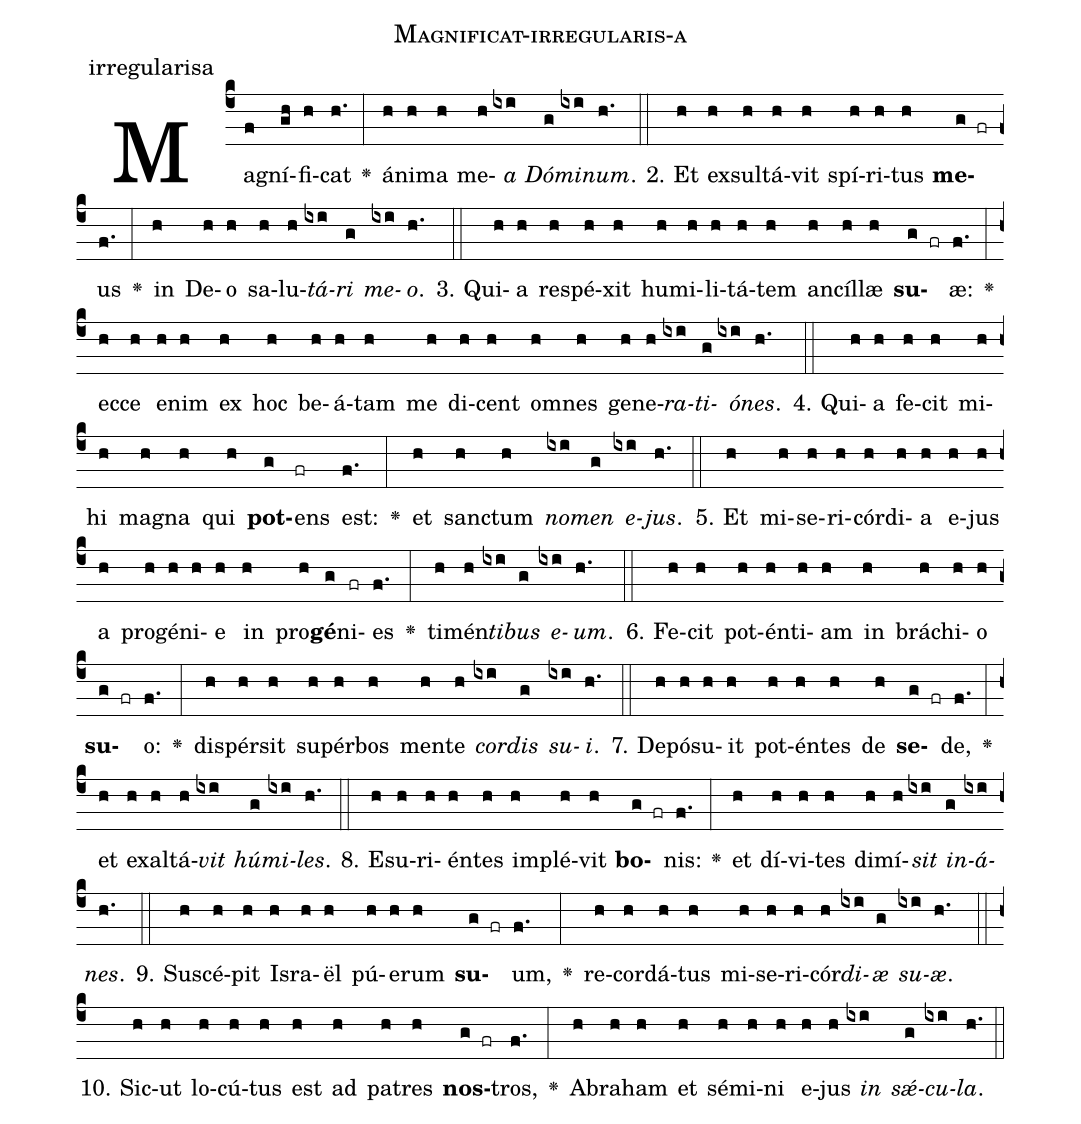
name: Magnificat-irregularis-a;
annotation: irregularisa;
%%
(c4)Ma(f)gní(gh)fi(h)cat(h.) <v>\greheightstar</v>(:) á(h)ni(h)ma(h) me(h)<i>a</i>(ixi) <i>Dó</i>(g)<i>mi</i>(ixi)<i>num</i>.(h.) (::)
2. Et(h) ex(h)sul(h)tá(h)vit(h) spí(h)ri(h)tus(h) <b>me</b>(g fr)us(f.) <v>\greheightstar</v>(:) in(h) De(h)o(h) sa(h)lu(h)<i>tá</i>(ixi)<i>ri</i>(g) <i>me</i>(ixi)<i>o</i>.(h.) (::)
3. Qui(h)a(h) re(h)spé(h)xit(h) hu(h)mi(h)li(h)tá(h)tem(h) an(h)cíl(h)læ(h) <b>su</b>(g fr)æ:(f.) <v>\greheightstar</v>(:) ec(h)ce(h) e(h)nim(h) ex(h) hoc(h) be(h)á(h)tam(h) me(h) di(h)cent(h) om(h)nes(h) ge(h)ne(h)<i>ra</i>(ixi)<i>ti</i>(g)<i>ó</i>(ixi)<i>nes</i>.(h.) (::)
4. Qui(h)a(h) fe(h)cit(h) mi(h)hi(h) ma(h)gna(h) qui(h) <b>pot</b>(g)ens(fr) est:(f.) <v>\greheightstar</v>(:) et(h) sanc(h)tum(h) <i>no</i>(ixi)<i>men</i>(g) <i>e</i>(ixi)<i>jus</i>.(h.) (::)
5. Et(h) mi(h)se(h)ri(h)cór(h)di(h)a(h) e(h)jus(h) a(h) pro(h)gé(h)ni(h)e(h) in(h) pro(h)<b>gé</b>(g)ni(fr)es(f.) <v>\greheightstar</v>(:) ti(h)mén(h)<i>ti</i>(ixi)<i>bus</i>(g) <i>e</i>(ixi)<i>um</i>.(h.) (::)
6. Fe(h)cit(h) pot(h)én(h)ti(h)am(h) in(h) brá(h)chi(h)o(h) <b>su</b>(g fr)o:(f.) <v>\greheightstar</v>(:) di(h)spér(h)sit(h) su(h)pér(h)bos(h) men(h)te(h) <i>cor</i>(ixi)<i>dis</i>(g) <i>su</i>(ixi)<i>i</i>.(h.) (::)
7. De(h)pó(h)su(h)it(h) pot(h)én(h)tes(h) de(h) <b>se</b>(g fr)de,(f.) <v>\greheightstar</v>(:) et(h) ex(h)al(h)tá(h)<i>vit</i>(ixi) <i>hú</i>(g)<i>mi</i>(ixi)<i>les</i>.(h.) (::)
8. E(h)su(h)ri(h)én(h)tes(h) im(h)plé(h)vit(h) <b>bo</b>(g fr)nis:(f.) <v>\greheightstar</v>(:) et(h) dí(h)vi(h)tes(h) di(h)mí(h)<i>sit</i>(ixi) <i>in</i>(g)<i>á</i>(ixi)<i>nes</i>.(h.) (::)
9. Su(h)scé(h)pit(h) Is(h)ra(h)ël(h) pú(h)e(h)rum(h) <b>su</b>(g fr)um,(f.) <v>\greheightstar</v>(:) re(h)cor(h)dá(h)tus(h) mi(h)se(h)ri(h)cór(h)<i>di</i>(ixi)<i>æ</i>(g) <i>su</i>(ixi)<i>æ</i>.(h.) (::)
10. Sic(h)ut(h) lo(h)cú(h)tus(h) est(h) ad(h) pa(h)tres(h) <b>nos</b>(g fr)tros,(f.) <v>\greheightstar</v>(:) A(h)bra(h)ham(h) et(h) sé(h)mi(h)ni(h) e(h)jus(h) <i>in</i>(ixi) <i>sǽ</i>(g)<i>cu</i>(ixi)<i>la</i>.(h.) (::)
